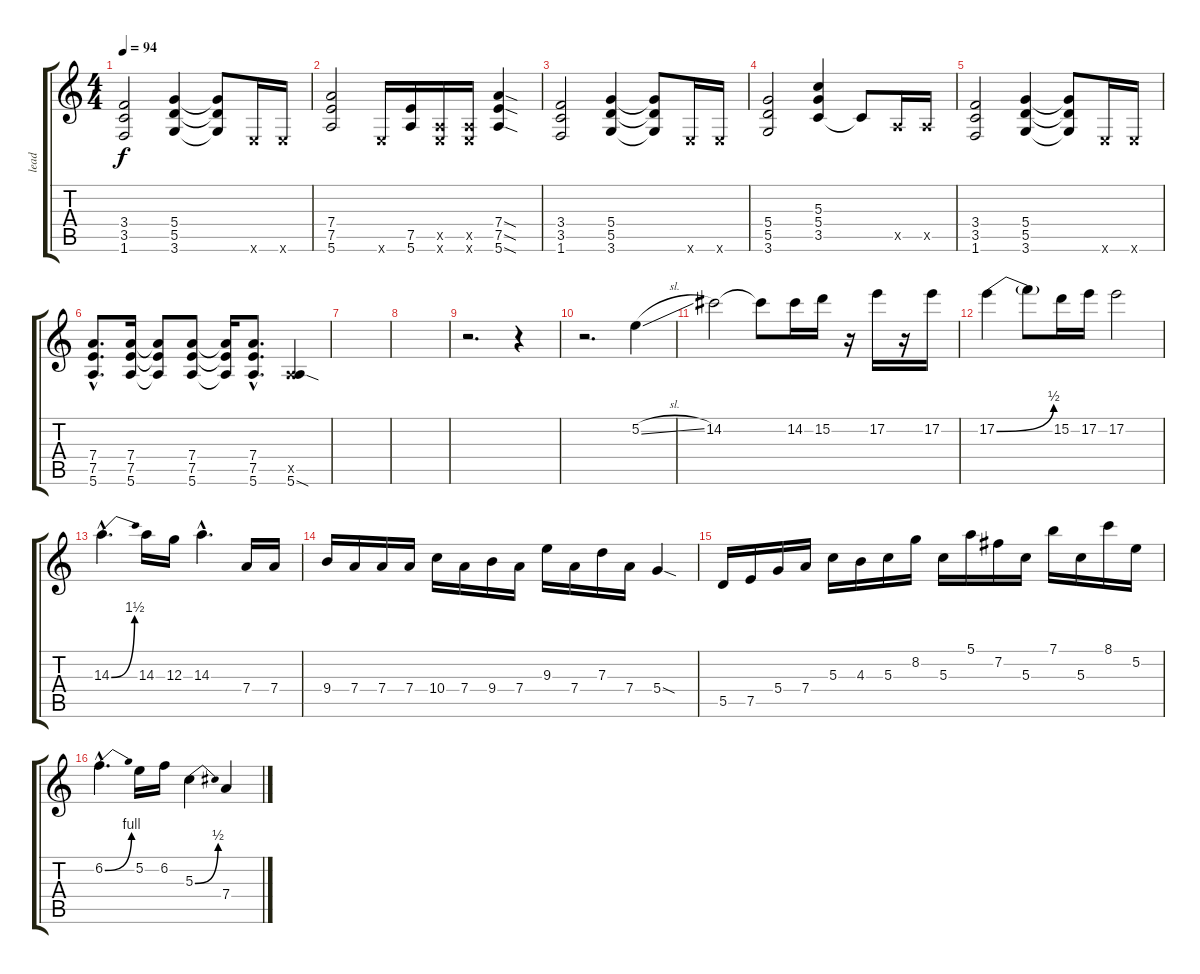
\track ("lead" "lead") {instrument distortionguitar}
\staff {score tabs}
\tuning (E4 B3 G3 D3 A2 E2) {hide}
\ts (4 4)
\tempo 94
\clef g2
\ks c
(3.4 3.5 1.6).2{dy f} (5.4 5.5 3.6).4 (5.4{t} 5.5{t} 3.6{t}).8 0.6{x}.16 0.6{x}.16 |
(7.4 7.5 5.6).2 0.6{x}.16 (7.5 5.6).16 (0.5{x} 0.6{x}).16 (0.5{x} 0.6{x}).16 (7.4{sod} 7.5{sod} 5.6{sod}).4 |
(3.4 3.5 1.6).2 (5.4 5.5 3.6).4 (5.4{t} 5.5{t} 3.6{t}).8 0.6{x}.16 0.6{x}.16 |
(5.4 5.5 3.6).2 (5.3 5.4 3.5).4 3.5{t}.8 0.5{x}.16 0.5{x}.16 |
(3.4 3.5 1.6).2 (5.4 5.5 3.6).4 (5.4{t} 5.5{t} 3.6{t}).8 0.6{x}.16 0.6{x}.16 |
(7.4{hac} 7.5{hac} 5.6{hac}).8{d} (7.4 7.5 5.6).16 (7.4{t} 7.5{t} 5.6{t}).8 (7.4 7.5 5.6).8 (7.4{t} 7.5{t} 5.6{t}).16 (7.4{hac} 7.5{hac} 5.6{hac}).8{d} (0.5{x} 5.6{sod}).4 |
|
|
r.2{d} r.4 |
r.2{d} 5.2{sl}.4 |
14.2.2 14.2{t}.8 14.2.16 15.2.16 r.16 17.2.16 r.16 17.2.16 |
17.2{be (bend 0 0 60 2)}.4 17.2{t}.8 15.2.16 17.2.16 17.2.2 |
14.3{be (bend 0 0 60 6) hac}.4{d} 14.3.16 12.3.16 14.3{hac}.4{d} 7.4.16 7.4.16 |
9.4.16 7.4.16 7.4.16 7.4.16 10.4.16 7.4.16 9.4.16 7.4.16 9.3.16 7.4.16 7.3.16 7.4.16 5.4{sod}.4 |
5.5.16 7.5.16 5.4.16 7.4.16 5.3.16 4.3.16 5.3.16 8.2.16 5.3.16 5.1.16 7.2.16 5.3.16 7.1.16 5.3.16 8.1.16 5.2.16 |
6.2{be (bend 0 0 60 4) hac}.4{d} 5.2.16 6.2.16 5.3{be (bend 0 0 60 2)}.4 7.4.4
